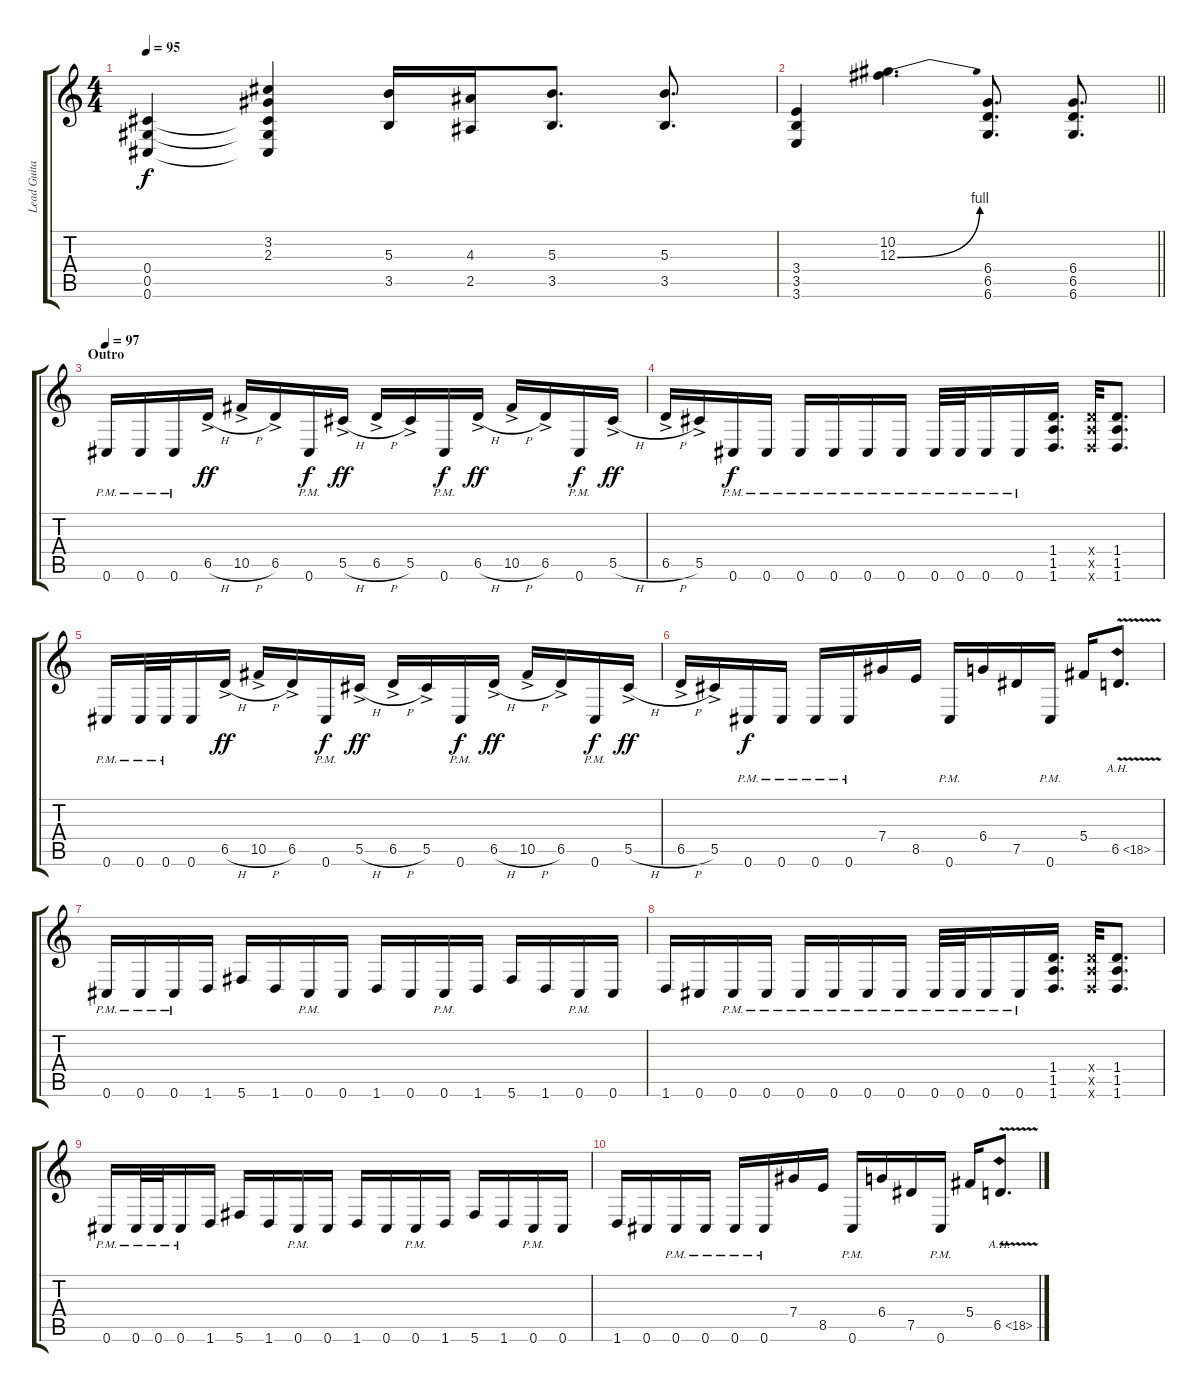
\track ("Lead Guitar" "Lead Guita") {instrument overdrivenguitar}
\staff {score tabs}
\tuning (Eb4 Bb3 Gb3 Db3 Ab2 Db2) {hide}
\ts (4 4)
\tempo 95
\clef g2
\ks c
(0.4 0.5 0.6).4{dy f} (3.2 2.3 0.4{t} 0.5{t} 0.6{t}).4 (5.3 3.5).16 (4.3 2.5).16 (5.3 3.5).8{d} (5.3 3.5).8{d} |
\barLineRight lightlight
(3.4 3.5 3.6).4 (10.2 12.3{be (bend 0 0 60 4)}).4{d volume 16 balance 8} (6.4 6.5 6.6).8{d volume 16 balance 0} (6.4 6.5 6.6).8{d} |
\section ("" "Outro")
\tempo 97
0.6{pm}.16 0.6{pm}.16 0.6{pm}.16 6.5{h ac}.16{dy ff} 10.5{h ac}.16 6.5{ac}.16 0.6{pm}.16{dy f} 5.5{h ac}.16{dy ff} 6.5{h ac}.16 5.5{ac}.16 0.6{pm}.16{dy f} 6.5{h ac}.16{dy ff} 10.5{h ac}.16 6.5{ac}.16 0.6{pm}.16{dy f} 5.5{h ac}.16{dy ff} |
6.5{h ac}.16 5.5{ac}.16 0.6{pm}.16{dy f} 0.6{pm}.16 0.6{pm}.16 0.6{pm}.16 0.6{pm}.16 0.6{pm}.16 0.6{pm}.32 0.6{pm}.32 0.6{pm}.16 0.6{pm}.16 (1.4 1.5 1.6).16{d} (1.4{x} 1.5{x} 1.6{x}).32 (1.4 1.5 1.6).8{d} |
0.6{pm}.16 0.6{pm}.32 0.6{pm}.32 0.6.16 6.5{h ac}.16{dy ff} 10.5{h ac}.16 6.5{ac}.16 0.6{pm}.16{dy f} 5.5{h ac}.16{dy ff} 6.5{h ac}.16 5.5{ac}.16 0.6{pm}.16{dy f} 6.5{h ac}.16{dy ff} 10.5{h ac}.16 6.5{ac}.16 0.6{pm}.16{dy f} 5.5{h ac}.16{dy ff} |
6.5{h ac}.16 5.5{ac}.16 0.6{pm}.16{dy f} 0.6{pm}.16 0.6{pm}.16 0.6{pm}.16 7.4.16 8.5.16 0.6{pm}.16 6.4.16 7.5.16 0.6{pm}.16 5.4.16 6.5{ah 12 v}.8{d} |
0.6{pm}.16 0.6{pm}.16 0.6{pm}.16 1.6.16 5.6.16 1.6.16 0.6{pm}.16 0.6.16 1.6.16 0.6.16 0.6{pm}.16 1.6.16 5.6.16 1.6.16 0.6{pm}.16 0.6.16 |
1.6.16 0.6.16 0.6{pm}.16 0.6{pm}.16 0.6{pm}.16 0.6{pm}.16 0.6{pm}.16 0.6{pm}.16 0.6{pm}.32 0.6{pm}.32 0.6{pm}.16 0.6{pm}.16 (1.4 1.5 1.6).16{d} (1.4{x} 1.5{x} 1.6{x}).32 (1.4 1.5 1.6).8{d} |
0.6{pm}.16 0.6{pm}.32 0.6{pm}.32 0.6{pm}.16 1.6.16 5.6.16 1.6.16 0.6{pm}.16 0.6.16 1.6.16 0.6.16 0.6{pm}.16 1.6.16 5.6.16 1.6.16 0.6{pm}.16 0.6.16 |
1.6.16 0.6.16 0.6{pm}.16 0.6{pm}.16 0.6{pm}.16 0.6{pm}.16 7.4.16 8.5.16 0.6{pm}.16 6.4.16 7.5.16 0.6{pm}.16 5.4.16 6.5{ah 12 v}.8{d}
